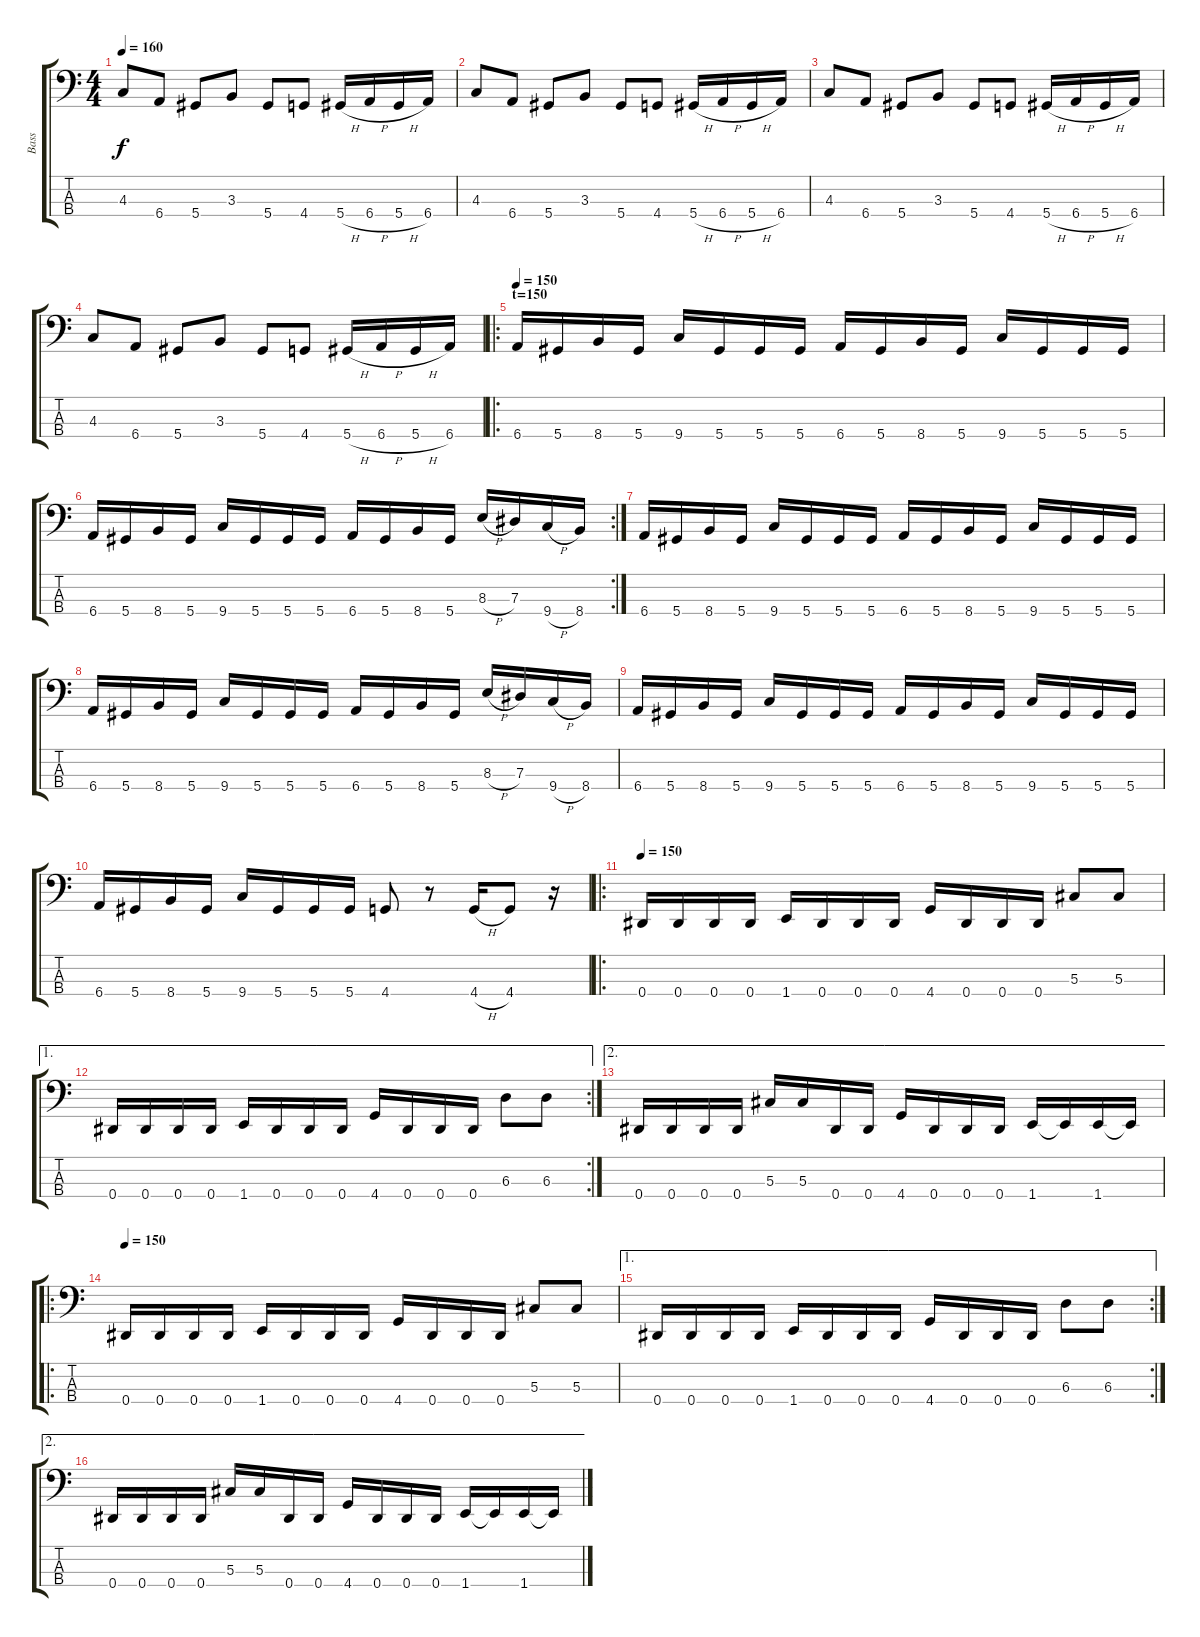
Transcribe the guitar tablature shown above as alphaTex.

\track ("Bass" "Bass") {instrument electricbassfinger}
\staff {score tabs}
\tuning (Gb2 Db2 Ab1 Eb1) {hide}
\ts (4 4)
\tempo 160
\clef f4
\ks c
4.3.8{dy f} 6.4.8 5.4.8 3.3.8 5.4.8 4.4.8 5.4{h}.16 6.4{h}.16 5.4{h}.16 6.4.16 |
4.3.8 6.4.8 5.4.8 3.3.8 5.4.8 4.4.8 5.4{h}.16 6.4{h}.16 5.4{h}.16 6.4.16 |
4.3.8 6.4.8 5.4.8 3.3.8 5.4.8 4.4.8 5.4{h}.16 6.4{h}.16 5.4{h}.16 6.4.16 |
4.3.8 6.4.8 5.4.8 3.3.8 5.4.8 4.4.8 5.4{h}.16 6.4{h}.16 5.4{h}.16 6.4.16 |
\ro
\section ("" "t=150")
\tempo 150
6.4.16 5.4.16 8.4.16 5.4.16 9.4.16 5.4.16 5.4.16 5.4.16 6.4.16 5.4.16 8.4.16 5.4.16 9.4.16 5.4.16 5.4.16 5.4.16 |
\rc 2
6.4.16 5.4.16 8.4.16 5.4.16 9.4.16 5.4.16 5.4.16 5.4.16 6.4.16 5.4.16 8.4.16 5.4.16 8.3{h}.16 7.3.16 9.4{h}.16 8.4.16 |
6.4.16 5.4.16 8.4.16 5.4.16 9.4.16 5.4.16 5.4.16 5.4.16 6.4.16 5.4.16 8.4.16 5.4.16 9.4.16 5.4.16 5.4.16 5.4.16 |
6.4.16 5.4.16 8.4.16 5.4.16 9.4.16 5.4.16 5.4.16 5.4.16 6.4.16 5.4.16 8.4.16 5.4.16 8.3{h}.16 7.3.16 9.4{h}.16 8.4.16 |
6.4.16 5.4.16 8.4.16 5.4.16 9.4.16 5.4.16 5.4.16 5.4.16 6.4.16 5.4.16 8.4.16 5.4.16 9.4.16 5.4.16 5.4.16 5.4.16 |
6.4.16 5.4.16 8.4.16 5.4.16 9.4.16 5.4.16 5.4.16 5.4.16 4.4.8 r.8 4.4{h}.16 4.4.8 r.16 |
\ro
\tempo 150
0.4.16 0.4.16 0.4.16 0.4.16 1.4.16 0.4.16 0.4.16 0.4.16 4.4.16 0.4.16 0.4.16 0.4.16 5.3.8 5.3.8 |
\ae 1
\rc 2
0.4.16 0.4.16 0.4.16 0.4.16 1.4.16 0.4.16 0.4.16 0.4.16 4.4.16 0.4.16 0.4.16 0.4.16 6.3.8 6.3.8 |
\ae 2
0.4.16 0.4.16 0.4.16 0.4.16 5.3.16 5.3.16 0.4.16 0.4.16 4.4.16 0.4.16 0.4.16 0.4.16 1.4.16 1.4{t}.16 1.4.16 1.4{t}.16 |
\ro
\tempo 150
0.4.16 0.4.16 0.4.16 0.4.16 1.4.16 0.4.16 0.4.16 0.4.16 4.4.16 0.4.16 0.4.16 0.4.16 5.3.8 5.3.8 |
\ae 1
\rc 2
0.4.16 0.4.16 0.4.16 0.4.16 1.4.16 0.4.16 0.4.16 0.4.16 4.4.16 0.4.16 0.4.16 0.4.16 6.3.8 6.3.8 |
\ae 2
0.4.16 0.4.16 0.4.16 0.4.16 5.3.16 5.3.16 0.4.16 0.4.16 4.4.16 0.4.16 0.4.16 0.4.16 1.4.16 1.4{t}.16 1.4.16 1.4{t}.16
